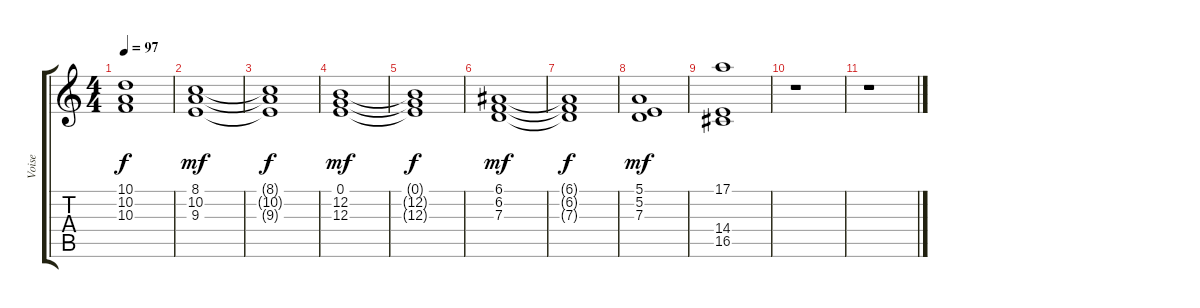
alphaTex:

\track ("Voise" "Voise") {instrument voiceoohs}
\staff {score tabs}
\tuning (E4 B3 G3 D3 A2 E2) {hide}
\ts (4 4)
\tempo 97
\clef g2
\ks c
(10.1{t} 10.2{t} 10.3{t}).1{dy f} |
(8.1 10.2 9.3).1{dy mf} |
(8.1{t} 10.2{t} 9.3{t}).1{dy f} |
(0.1 12.2 12.3).1{dy mf} |
(0.1{t} 12.2{t} 12.3{t}).1{dy f} |
(6.1 6.2 7.3).1{dy mf} |
(6.1{t} 6.2{t} 7.3{t}).1{dy f} |
(5.1 5.2 7.3).1{dy mf} |
(17.1 14.4 16.5).1 |
r.1 |
r.1
